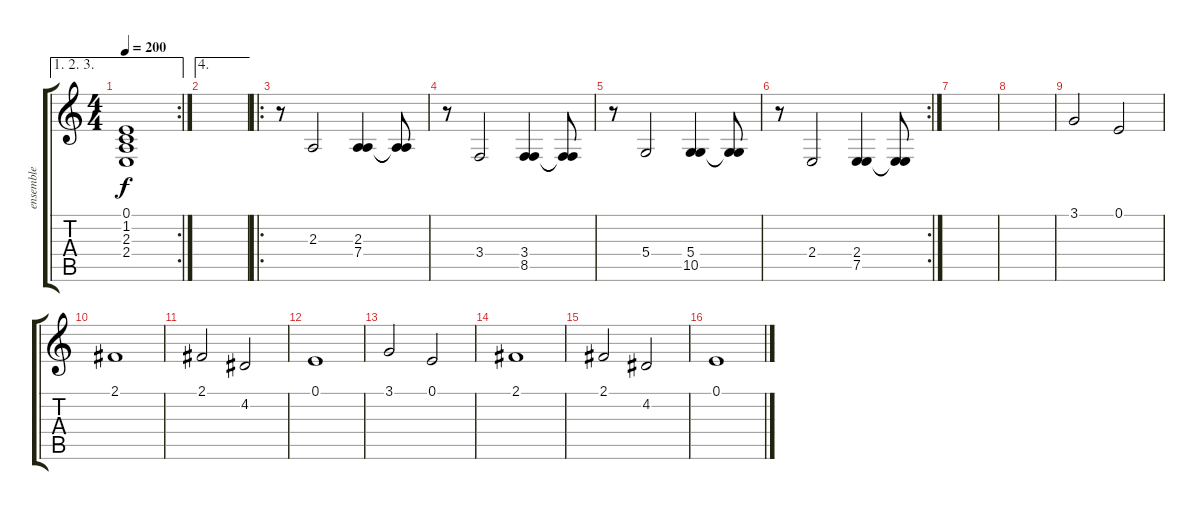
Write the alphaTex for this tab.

\track ("ensemble" "ensemble") {instrument stringensemble1}
\staff {score tabs}
\tuning (E4 B3 G3 D3 A2 E2) {hide}
\ae (1 2 3)
\rc 2
\ts (4 4)
\tempo 200
\clef g2
\ks c
(0.1 1.2 2.3 2.4).1{dy f} |
\ae 4
|
\ro
r.8 2.3.2 (2.3 7.4).4 (2.3{t} 7.4{t}).8 |
r.8 3.4.2 (3.4 8.5).4 (3.4{t} 8.5{t}).8 |
r.8 5.4.2 (5.4 10.5).4 (5.4{t} 10.5{t}).8 |
\rc 2
r.8 2.4.2 (2.4 7.5).4 (2.4{t} 7.5{t}).8 |
|
|
3.1.2 0.1.2 |
2.1.1 |
2.1.2 4.2.2 |
0.1.1 |
3.1.2 0.1.2 |
2.1.1 |
2.1.2 4.2.2 |
0.1.1
